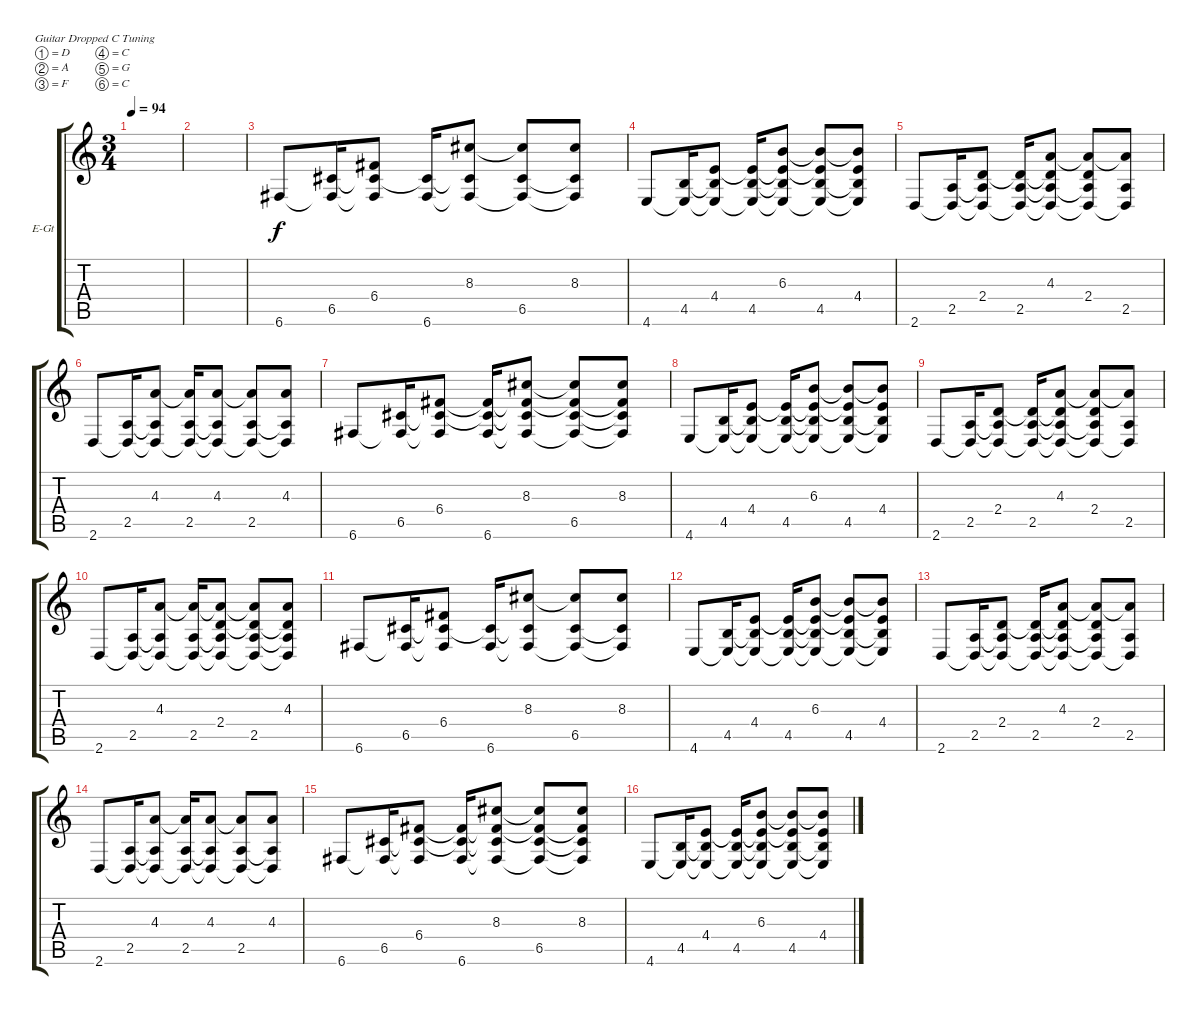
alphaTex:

\bracketExtendMode groupsimilarinstruments
\firstSystemTrackNameOrientation horizontal
\otherSystemsTrackNameOrientation horizontal
\track ("Michael Padget Clean" "E-Gt") {instrument electricguitarclean}
\staff {score tabs}
\tuning (D4 A3 F3 C3 G2 C2)
\ts (3 4)
\tempo 94
\clef g2
\scale
0.333333
\ks c
|
\scale
0.333333 |
\scale
0.333333 6.6.8 (6.5 6.6{t}).16 (6.4 6.6{t} 6.5{t}).8 (6.6 6.5{t}).16 (8.3 6.6{t} 6.5{t}).8 (6.5 6.6{t} 8.3{t}).8 (8.3 6.6{t} 6.5{t}).8 |
\scale
0.333333 4.6.8 (4.5 4.6{t}).16 (4.4 4.6{t} 4.5{t}).8 (4.5 4.6{t} 4.4{t}).16 (6.3 4.6{t} 4.5{t} 4.4{t}).8 (4.5 4.6{t} 4.4{t} 6.3{t}).8 (4.4 4.6{t} 4.5{t} 6.3{t}).8 |
\scale
0.333333 2.6.8 (2.5 2.6{t}).16 (2.4 2.6{t} 2.5{t}).8 (2.5 2.6{t} 2.4{t}).16 (4.3 2.6{t} 2.5{t} 2.4{t}).8 (2.4 2.6{t} 2.5{t} 4.3{t}).8 (2.5 2.6{t} 4.3{t}).8 |
\scale
0.333333 2.6.8 (2.5 2.6{t}).16 (4.3 2.6{t} 2.5{t}).8 (2.5 2.6{t} 4.3{t}).16 (4.3 2.6{t} 2.5{t}).8 (2.5 2.6{t} 4.3{t}).8 (4.3 2.6{t} 2.5{t}).8 |
\scale
0.333333 6.6.8 (6.5 6.6{t}).16 (6.4 6.6{t} 6.5{t}).8 (6.6 6.5{t} 6.4{t}).16 (8.3 6.6{t} 6.5{t} 6.4{t}).8 (6.5 6.6{t} 6.4{t} 8.3{t}).8 (8.3 6.6{t} 6.5{t} 6.4{t}).8 |
\scale
0.333333 4.6.8 (4.5 4.6{t}).16 (4.4 4.6{t} 4.5{t}).8 (4.5 4.6{t} 4.4{t}).16 (6.3 4.6{t} 4.5{t} 4.4{t}).8 (4.5 4.6{t} 4.4{t} 6.3{t}).8 (4.4 4.6{t} 4.5{t} 6.3{t}).8 |
\scale
0.333333 2.6.8 (2.5 2.6{t}).16 (2.4 2.6{t} 2.5{t}).8 (2.5 2.6{t} 2.4{t}).16 (4.3 2.6{t} 2.5{t} 2.4{t}).8 (2.4 2.6{t} 2.5{t} 4.3{t}).8 (2.5 2.6{t} 4.3{t}).8 |
\scale
0.333333 2.6.8 (2.5 2.6{t}).16 (4.3 2.6{t} 2.5{t}).8 (2.5 2.6{t} 4.3{t}).16 (2.4 2.6{t} 2.5{t} 4.3{t}).8 (2.5 2.6{t} 4.3{t} 2.4{t}).8 (4.3 2.6{t} 2.5{t} 2.4{t}).8 |
\scale
0.333333 6.6.8 (6.5 6.6{t}).16 (6.4 6.6{t} 6.5{t}).8 (6.6 6.5{t}).16 (8.3 6.6{t} 6.5{t}).8 (6.5 6.6{t} 8.3{t}).8 (8.3 6.6{t} 6.5{t}).8 |
\scale
0.333333 4.6.8 (4.5 4.6{t}).16 (4.4 4.6{t} 4.5{t}).8 (4.5 4.6{t} 4.4{t}).16 (6.3 4.6{t} 4.5{t} 4.4{t}).8 (4.5 4.6{t} 4.4{t} 6.3{t}).8 (4.4 4.6{t} 4.5{t} 6.3{t}).8 |
\scale
0.333333 2.6.8 (2.5 2.6{t}).16 (2.4 2.6{t} 2.5{t}).8 (2.5 2.6{t} 2.4{t}).16 (4.3 2.6{t} 2.5{t} 2.4{t}).8 (2.4 2.6{t} 2.5{t} 4.3{t}).8 (2.5 2.6{t} 4.3{t}).8 |
\scale
0.333333 2.6.8 (2.5 2.6{t}).16 (4.3 2.6{t} 2.5{t}).8 (2.5 2.6{t} 4.3{t}).16 (4.3 2.6{t} 2.5{t}).8 (2.5 2.6{t} 4.3{t}).8 (4.3 2.6{t} 2.5{t}).8 |
\scale
0.333333 6.6.8 (6.5 6.6{t}).16 (6.4 6.6{t} 6.5{t}).8 (6.6 6.5{t} 6.4{t}).16 (8.3 6.6{t} 6.5{t} 6.4{t}).8 (6.5 6.6{t} 6.4{t} 8.3{t}).8 (8.3 6.6{t} 6.5{t} 6.4{t}).8 |
\scale
0.333333 4.6.8 (4.5 4.6{t}).16 (4.4 4.6{t} 4.5{t}).8 (4.5 4.6{t} 4.4{t}).16 (6.3 4.6{t} 4.5{t} 4.4{t}).8 (4.5 4.6{t} 4.4{t} 6.3{t}).8 (4.4 4.6{t} 4.5{t} 6.3{t}).8
